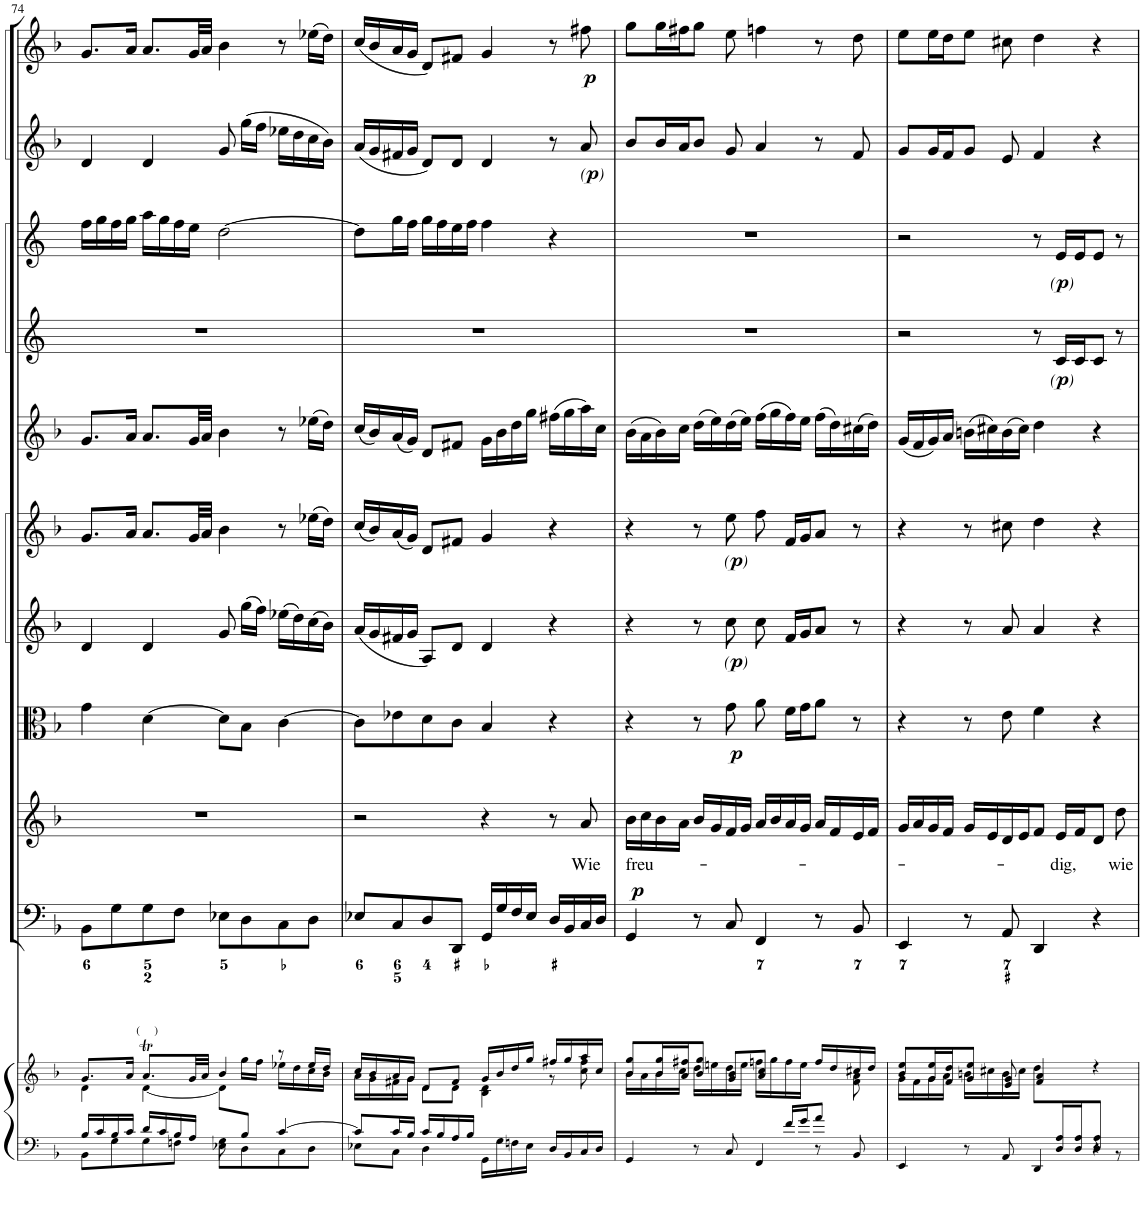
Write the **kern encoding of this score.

**kern	**kern	**kern	**dynam	**kern	**text	**kern	**dynam	**kern	**dynam	**kern	**dynam	**kern	**kern	**dynam	**kern	**dynam	**kern	**dynam	**kern	**dynam
*part11	*part11	*part10	*part10	*part9	*part9	*part8	*part8	*part7	*part7	*part6	*part6	*part5	*part4	*part4	*part3	*part3	*part2	*part2	*part1	*part1
*staff12	*staff11	*staff10	*staff10	*staff9	*staff9	*staff8	*staff8	*staff7	*staff7	*staff6	*staff6	*staff5	*staff4	*staff4	*staff3	*staff3	*staff2	*staff2	*staff1	*staff1
*I"Piano reduction	*	*I"Continuo	*	*I"Alto	*	*I"Viola	*	*I"Violino II	*	*I"Violino I	*	*I"Violino Solo	*I"Corno II	*	*I"Corno I	*	*I"Oboe II	*	*I"Oboe I	*
*I'Pno	*	*	*	*	*	*	*	*	*	*	*	*I'Vln	*	*	*	*	*I'Ob	*	*I'Ob	*
!!LO:PB:g=z
*clefF4	*clefG2	*clefF4	*	*clefG2	*	*clefC3	*	*clefG2	*	*clefG2	*	*clefG2	*clefG2	*	*clefG2	*	*clefG2	*	*clefG2	*
*	*	*	*	*	*	*	*	*	*	*	*	*	*Trd4c7	*	*Trd4c7	*	*	*	*	*
*k[b-]	*k[b-]	*k[b-]	*	*k[b-]	*	*k[b-]	*	*k[b-]	*	*k[b-]	*	*k[b-]	*k[]	*	*k[]	*	*k[b-]	*	*k[b-]	*
*M4/4	*M4/4	*M4/4	*	*M4/4	*	*M4/4	*	*M4/4	*	*M4/4	*	*M4/4	*M4/4	*	*M4/4	*	*M4/4	*	*M4/4	*
*met(c)	*met(c)	*met(c)	*	*met(c)	*	*met(c)	*	*met(c)	*	*met(c)	*	*met(c)	*met(c)	*	*met(c)	*	*met(c)	*	*met(c)	*
=74	=74	=74	=74	=74	=74	=74	=74	=74	=74	=74	=74	=74	=74	=74	=74	=74	=74	=74	=74	=74
*^	*^	*	*	*	*	*	*	*	*	*	*	*	*	*	*	*	*	*	*	*
*	*^	*	*^	*	*	*	*	*	*	*	*	*	*	*	*	*	*	*	*	*	*	*
2ryy	16B-/LL	8BB-\L	8.g/L	4d\	2ryy	8BB-\L	.	1r	.	4g\	.	4d/	.	8.g/L	.	8.g/L	1r	.	16ff\LL	.	4d/	.	8.g/L	.
.	16c/	.	.	.	.	.	.	.	.	.	.	.	.	.	.	.	.	.	16gg\	.	.	.	.	.
.	16B-/	8G\	.	.	.	8G\	.	.	.	.	.	.	.	.	.	.	.	.	16ff\	.	.	.	.	.
.	16c/JJ	.	16a/Jk	.	.	.	.	.	.	.	.	.	.	16a/Jk	.	16a/Jk	.	.	16gg\JJ	.	.	.	16a/Jk	.
!	!	!	!LO:TX:a:t=(     )	!	!	!	!	!	!	!	!	!	!	!	!	!	!	!	!	!	!	!	!	!
.	16d/LL	8G\	8.at/L	[4d\	.	8G\	.	.	.	[4d\	.	4d/	.	8.a/L	.	8.a/L	.	.	16aa\LL	.	4d/	.	8.a/L	.
.	16c/	.	.	.	.	.	.	.	.	.	.	.	.	.	.	.	.	.	16gg\	.	.	.	.	.
.	16B-/	8Fn\J	.	.	.	8F\J	.	.	.	.	.	.	.	.	.	.	.	.	16ff\	.	.	.	.	.
.	16A/JJ	.	32g/LL	.	.	.	.	.	.	.	.	.	.	32g/LL	.	32g/LL	.	.	16ee\JJ	.	.	.	32g/LL	.
.	.	.	32a/JJJ	.	.	.	.	.	.	.	.	.	.	32a/JJJ	.	32a/JJJ	.	.	.	.	.	.	32a/JJJ	.
8G\	8ryy	8E-X\L	4b-/	8ryy	8d\L]	8E-X\L	.	.	.	8d\L]	.	8g/	.	4b-\	.	4b-\	.	.	[2dd\	.	8g/	.	4b-\	.
4.ryy	8B-/J	8D\	.	16gg\LL	4.ryy	8D\	.	.	.	8B-\J	.	(16gg\LL	.	.	.	.	.	.	.	.	(16gg\LL	.	.	.
.	.	.	.	16ff\JJ	.	.	.	.	.	.	.	16ff\JJ)	.	.	.	.	.	.	.	.	16ff\JJ	.	.	.
.	[4c/	8C\	8r	16ee-X\LL	.	8C\	.	.	.	[4c\	.	(16ee-X\LL	.	8r	.	8r	.	.	.	.	16ee-X\LL	.	8r	.
.	.	.	.	16dd\	.	.	.	.	.	.	.	16dd\)	.	.	.	.	.	.	.	.	16dd\	.	.	.
.	.	8D\J	16ee-/LL	16cc\	.	8D\J	.	.	.	.	.	(16cc\	.	(16ee-X\LL	.	(16ee-X\LL	.	.	.	.	16cc\	.	(16ee-X\LL	.
.	.	.	16dd/JJ	16b-\JJ	.	.	.	.	.	.	.	16b-\JJ)	.	16dd\JJ)	.	16dd\JJ)	.	.	.	.	16b-\JJ)	.	16dd\JJ)	.
*	*v	*v	*	*	*	*	*	*	*	*	*	*	*	*	*	*	*	*	*	*	*	*	*	*
*	*	*	*v	*v	*	*	*	*	*	*	*	*	*	*	*	*	*	*	*	*	*	*	*
=75	=75	=75	=75	=75	=75	=75	=75	=75	=75	=75	=75	=75	=75	=75	=75	=75	=75	=75	=75	=75	=75	=75
8c/L]	8E-X\L	16cc/LL	16a\LL	8E-X/L	.	2r	.	8c\L]	.	(16a/LL	.	(16cc/LL	.	(16cc/LL	1r	.	8dd\L]	.	(16a/LL	.	(16cc/LL	.
.	.	16b-/	16g\	.	.	.	.	.	.	16g/	.	16b-/)	.	16b-/)	.	.	.	.	16g/	.	16b-/	.
16c/L	8C\J	16a/	16f#X\	8C/	.	.	.	8e-X\	.	16f#X/	.	(16a/	.	(16a/	.	.	16gg\L	.	16f#X/	.	16a/	.
16B-/JJ	.	16g/JJ	16g\JJ	.	.	.	.	.	.	16g/JJ	.	16g/JJ)	.	16g/JJ)	.	.	16ff\JJ	.	16g/JJ	.	16g/JJ	.
16c/LL	4D\	8d/L	8d\L	8D/	.	.	.	8d\	.	8A/L)	.	8d/L	.	8d/L	.	.	16gg\LL	.	8d/L)	.	8d/L)	.
16B-/	.	.	.	.	.	.	.	.	.	.	.	.	.	.	.	.	16ff\	.	.	.	.	.
16A/	.	8f#/J	8d\J	8DD/J	.	.	.	8c\J	.	8d/J	.	8f#X/J	.	8f#X/J	.	.	16ee\	.	8d/J	.	8f#X/J	.
16B-/JJ	.	.	.	.	.	.	.	.	.	.	.	.	.	.	.	.	16ff\JJ	.	.	.	.	.
2ryy	16GG\LL	16g/LL	4B-\ 4d\	16GG/LL	.	4r	.	4B-/	.	4d/	.	4g/	.	16g\LL	.	.	4ff\	.	4d/	.	4g/	.
.	16G\	16b-/	.	16G/	.	.	.	.	.	.	.	.	.	16b-\	.	.	.	.	.	.	.	.
.	16Fn\	16dd/	.	16F/	.	.	.	.	.	.	.	.	.	16dd\	.	.	.	.	.	.	.	.
.	16E-\JJ	16gg/JJ	.	16E-/JJ	.	.	.	.	.	.	.	.	.	16gg\JJ	.	.	.	.	.	.	.	.
.	16D/LL	16ff#X/LL	8r	16D/LL	.	8r	.	4r	.	4r	.	4r	.	(16ff#X\LL	.	.	4r	.	8r	.	8r	.
.	16BB-/	16gg/	.	16BB-/	.	.	.	.	.	.	.	.	.	16gg\	.	.	.	.	.	.	.	.
!	!	!	!	!	!	!	!LO:LY:b	!	!	!	!	!	!	!	!	!	!	!	!	!LO:DY:b	!	!
!	!	!	!	!	!	!	!	!	!	!	!	!	!	!	!	!	!	!	!	!LO:DY:n=1:b	!	!
!	!	!	!	!	!	!	!	!	!	!	!	!	!	!	!	!	!	!	!	!LO:DY:n=2:b	!	!LO:DY:b
.	16C/	16aa/	8cc\ 8ff#\	16C/	.	8a/	Wie	.	.	.	.	.	.	16aa\)	.	.	.	.	8a/	other-dynamics p other-dynamics	8ff#X\	p
.	16D/JJ	16cc/JJ	.	16D/JJ	.	.	.	.	.	.	.	.	.	16cc\JJ	.	.	.	.	.	.	.	.
=76	=76	=76	=76	=76	=76	=76	=76	=76	=76	=76	=76	=76	=76	=76	=76	=76	=76	=76	=76	=76	=76	=76
!	!	!	!	!	!LO:DY:a	!	!LO:LY:b	!	!	!	!	!	!	!	!	!	!	!	!	!	!	!
8ryy	4GG/	8b-/ 8gg/L	16b-\LL	4GG/	p	16b-\LL	freu-	4r	.	4r	.	4r	.	(16b-\LL	1r	.	1r	.	8b-/L	.	8gg\L	.
.	.	.	16a\	.	.	16cc\	.	.	.	.	.	.	.	16a\	.	.	.	.	.	.	.	.
.	.	16b-/ 16gg/L	16b-\	.	.	16b-\	.	.	.	.	.	.	.	16b-\)	.	.	.	.	16b-/L	.	16gg\L	.
.	.	16a/ 16ff#X/J	16cc\JJ	.	.	16a\JJ	.	.	.	.	.	.	.	16cc\JJ	.	.	.	.	16a/J	.	16ff#X\J	.
.	8r	8b-/ 8gg/J	16dd\LL	8r	.	16b-/LL	.	8r	.	8r	.	8r	.	(16dd\LL	.	.	.	.	8b-/J	.	8gg\J	.
.	.	.	16een\	.	.	16g/	.	.	.	.	.	.	.	16ee\)	.	.	.	.	.	.	.	.
!	!	!	!	!	!	!	!	!	!LO:DY:b	!	!LO:DY:b	!	!	!	!	!	!	!	!	!	!	!
!	!	!	!	!	!	!	!	!	!	!	!LO:DY:n=1:b	!	!	!	!	!	!	!	!	!	!	!
!	!	!	!	!	!	!	!	!	!	!	!LO:DY:n=2:b	!	!LO:DY:b	!	!	!	!	!	!	!	!	!
!	!	!	!	!	!	!	!	!	!	!	!	!	!LO:DY:n=1:b	!	!	!	!	!	!	!	!	!
!	!	!	!	!	!	!	!	!	!	!	!	!	!LO:DY:n=2:b	!	!	!	!	!	!	!	!	!
.	8C/	8g/ 8b-/L	16dd\	8C/	.	16f/	.	8g\	p	8cc\	other-dynamics p other-dynamics	8ee\	other-dynamics p other-dynamics	(16dd\	.	.	.	.	8g/	.	8ee\	.
.	.	.	16ee\JJ	.	.	16g/JJ	.	.	.	.	.	.	.	16ee\JJ)	.	.	.	.	.	.	.	.
.	4FF/	8a/ 8cc/J	16ffn\LL	4FF/	.	16a/LL	.	8a\	.	8cc\	.	8ff\	.	(16ff\LL	.	.	.	.	4a/	.	4ffn\	.
.	.	.	16gg\	.	.	16b-/	.	.	.	.	.	.	.	16gg\	.	.	.	.	.	.	.	.
16f/LL	.	4ryy	16ff\	.	.	16a/	.	16f\LL	.	16f/LL	.	16f/LL	.	16ff\)	.	.	.	.	.	.	.	.
16g/J	.	.	16ee\JJ	.	.	16g/JJ	.	16g\J	.	16g/J	.	16g/J	.	16ee\JJ	.	.	.	.	.	.	.	.
8a/J	8r	.	16ff/LL	8r	.	16a/LL	.	8a\J	.	8a/J	.	8a/J	.	(16ff\LL	.	.	.	.	8r	.	8r	.
.	.	.	16dd/	.	.	16f/	.	.	.	.	.	.	.	16dd\)	.	.	.	.	.	.	.	.
8ryy	8BB-/	8f\ 8a\	16cc#X/	8BB-/	.	16e/	.	8r	.	8r	.	8r	.	(16cc#X\	.	.	.	.	8f/	.	8dd\	.
.	.	.	16dd/JJ	.	.	16f/JJ	.	.	.	.	.	.	.	16dd\JJ)	.	.	.	.	.	.	.	.
=77	=77	=77	=77	=77	=77	=77	=77	=77	=77	=77	=77	=77	=77	=77	=77	=77	=77	=77	=77	=77	=77	=77
8ryy	4EE/	8b-/ 8ee/L	16g\LL	4EE/	.	16g/LL	.	4r	.	4r	.	4r	.	(16g/LL	2r	.	2r	.	8g/L	.	8ee\L	.
.	.	.	16f\	.	.	16a/	.	.	.	.	.	.	.	16f/	.	.	.	.	.	.	.	.
.	.	16g/ 16ee/L	16g\	.	.	16g/	.	.	.	.	.	.	.	16g/)	.	.	.	.	16g/L	.	16ee\L	.
.	.	16f/ 16dd/J	16a\JJ	.	.	16f/JJ	.	.	.	.	.	.	.	16a/JJ	.	.	.	.	16f/J	.	16dd\J	.
.	8r	8g/ 8ee/J	16bn\LL	8r	.	16g/LL	.	8r	.	8r	.	8r	.	(16bn\LL	.	.	.	.	8g/J	.	8ee\J	.
.	.	.	16cc#X\	.	.	16e/	.	.	.	.	.	.	.	16cc#X\)	.	.	.	.	.	.	.	.
.	8AA/	8e/ 8g/	16b\	8AA/	.	16d/	.	8e\	.	8a/	.	8cc#X\	.	(16b\	.	.	.	.	8e/	.	8cc#X\	.
.	.	.	16cc#\JJ	.	.	16e/J	.	.	.	.	.	.	.	16cc#\JJ)	.	.	.	.	.	.	.	.
.	4DD/	4f/ 4a/	8dd\L	4DD/	.	8f/J	.	4f\	.	4a/	.	4dd\	.	4dd\	8r	.	8r	.	4f/	.	4dd\	.
!	!	!	!	!	!	!	!LO:LY:b	!	!	!	!	!	!	!	!	!LO:DY:b	!	!	!	!	!	!
!	!	!	!	!	!	!	!	!	!	!	!	!	!	!	!	!LO:DY:n=1:b	!	!	!	!	!	!
!	!	!	!	!	!	!	!	!	!	!	!	!	!	!	!	!LO:DY:n=2:b	!	!LO:DY:b	!	!	!	!
!	!	!	!	!	!	!	!	!	!	!	!	!	!	!	!	!	!	!LO:DY:n=1:b	!	!	!	!
!	!	!	!	!	!	!	!	!	!	!	!	!	!	!	!	!	!	!LO:DY:n=2:b	!	!	!	!
16D/ 16A/L	.	.	4ryy	.	.	16e/LL	dig,	.	.	.	.	.	.	.	16c/LL	other-dynamics p other-dynamics	16e/LL	other-dynamics p other-dynamics	.	.	.	.
16D/ 16A/J	.	.	.	.	.	16f/J	.	.	.	.	.	.	.	.	16c/J	.	16e/J	.	.	.	.	.
8D/ 8A/J	4r	4r	.	4r	.	8d/J	.	4r	.	4r	.	4r	.	4r	8c/J	.	8e/J	.	4r	.	4r	.
!	!	!	!	!	!	!	!LO:LY:b	!	!	!	!	!	!	!	!	!	!	!	!	!	!	!
8ryy	.	.	8r	.	.	8dd\	wie	.	.	.	.	.	.	.	8r	.	8r	.	.	.	.	.
*v	*v	*	*	*	*	*	*	*	*	*	*	*	*	*	*	*	*	*	*	*	*	*
*	*v	*v	*	*	*	*	*	*	*	*	*	*	*	*	*	*	*	*	*	*	*
=	=	=	=	=	=	=	=	=	=	=	=	=	=	=	=	=	=	=	=	=
*-	*-	*-	*-	*-	*-	*-	*-	*-	*-	*-	*-	*-	*-	*-	*-	*-	*-	*-	*-	*-
